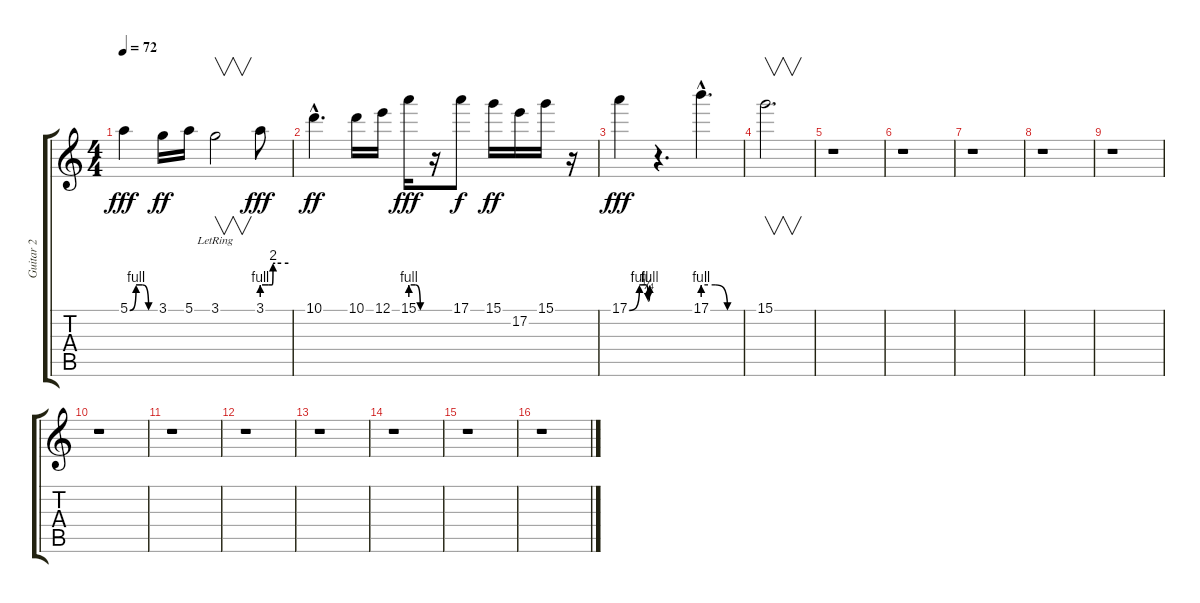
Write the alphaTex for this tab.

\track ("Guitar 2" "Guitar 2") {instrument overdrivenguitar}
\staff {score tabs}
\tuning (E4 B3 G3 D3 A2 E2) {hide}
\ts (4 4)
\tempo 72
\clef g2
\ks c
5.1{be (custom 0 0 15 4 30 4 45 0 60 0)}.4{dy fff instrument overdrivenguitar} 3.1.16{dy ff} 5.1.16 3.1{lr}.2{v} 3.1{be (custom 0 4 15 4 23 4 25 8 30 8 60 8)}.8{dy fff instrument overdrivenguitar} |
10.1{hac}.4{d dy ff} 10.1.16 12.1.16 15.1{be (custom 0 4 20 4 40 0 60 0)}.16{dy fff} r.16 17.1.8{dy f} 15.1.16{dy ff} 17.2.16 15.1.16 r.16 |
17.1{be (custom 0 0 30 4 50 4 55 1 57 1 60 4)}.4{dy fff instrument distortionguitar} r.4{d} 17.1{be (custom 0 4 20 4 40 0 60 0) hac}.4{d} |
15.1.2{v d} |
r.1 |
r.1 |
r.1 |
r.1 |
r.1 |
r.1 |
r.1 |
r.1 |
r.1 |
r.1 |
r.1 |
r.1
